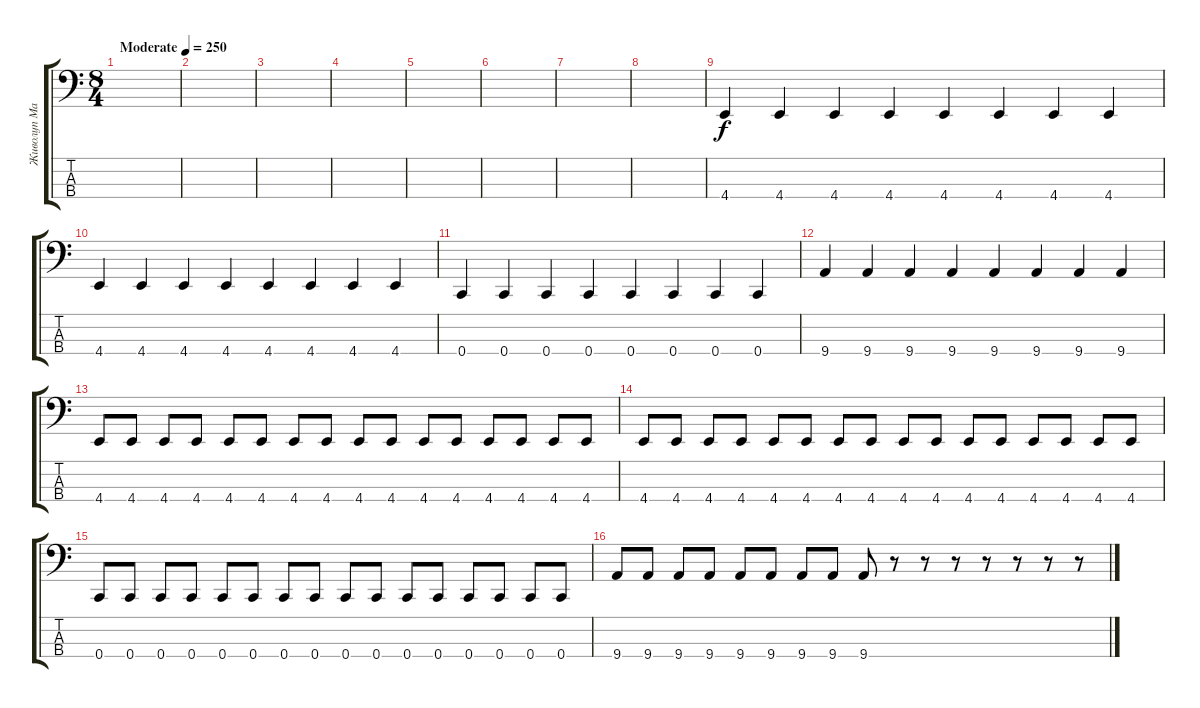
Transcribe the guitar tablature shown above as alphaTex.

\track ("Живолуп Максим" "Живолуп Ма") {instrument electricbassfinger}
\staff {score tabs}
\tuning (F2 C2 G1 C1) {hide}
\ts (8 4)
\tempo (250 "Moderate")
\clef f4
\ks c
|
|
|
|
|
|
|
|
4.4.4 4.4.4 4.4.4 4.4.4 4.4.4 4.4.4 4.4.4 4.4.4 |
4.4.4 4.4.4 4.4.4 4.4.4 4.4.4 4.4.4 4.4.4 4.4.4 |
0.4.4 0.4.4 0.4.4 0.4.4 0.4.4 0.4.4 0.4.4 0.4.4 |
9.4.4 9.4.4 9.4.4 9.4.4 9.4.4 9.4.4 9.4.4 9.4.4 |
4.4.8 4.4.8 4.4.8 4.4.8 4.4.8 4.4.8 4.4.8 4.4.8 4.4.8 4.4.8 4.4.8 4.4.8 4.4.8 4.4.8 4.4.8 4.4.8 |
4.4.8 4.4.8 4.4.8 4.4.8 4.4.8 4.4.8 4.4.8 4.4.8 4.4.8 4.4.8 4.4.8 4.4.8 4.4.8 4.4.8 4.4.8 4.4.8 |
0.4.8 0.4.8 0.4.8 0.4.8 0.4.8 0.4.8 0.4.8 0.4.8 0.4.8 0.4.8 0.4.8 0.4.8 0.4.8 0.4.8 0.4.8 0.4.8 |
9.4.8 9.4.8 9.4.8 9.4.8 9.4.8 9.4.8 9.4.8 9.4.8 9.4.8 r.8 r.8 r.8 r.8 r.8 r.8 r.8
